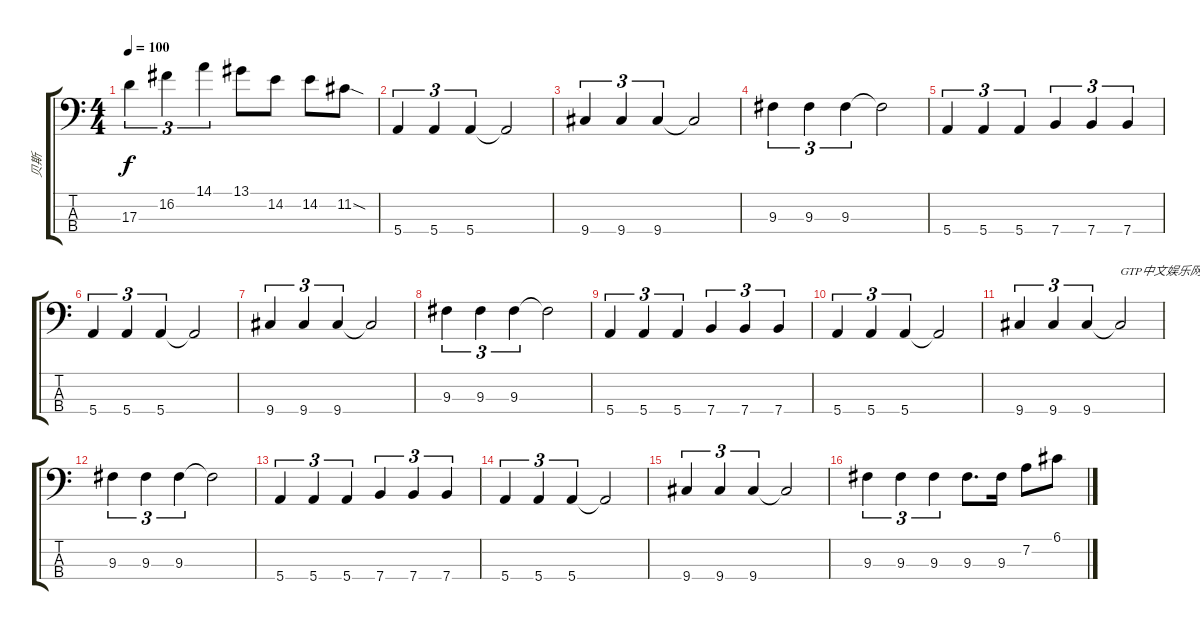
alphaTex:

\track ("贝斯" "贝斯") {instrument electricbassfinger}
\staff {score tabs}
\tuning (G2 D2 A1 E1) {hide}
\ts (4 4)
\tempo 100
\clef f4
\ks c
17.3.4{tu (3 2) dy f} 16.2.4{tu (3 2)} 14.1.4{tu (3 2)} 13.1.8 14.2.8 14.2.8 11.2{sod}.8 |
5.4.4{tu (3 2)} 5.4.4{tu (3 2)} 5.4.4{tu (3 2)} 5.4{t}.2 |
9.4.4{tu (3 2)} 9.4.4{tu (3 2)} 9.4.4{tu (3 2)} 9.4{t}.2 |
9.3.4{tu (3 2)} 9.3.4{tu (3 2)} 9.3.4{tu (3 2)} 9.3{t}.2 |
5.4.4{tu (3 2)} 5.4.4{tu (3 2)} 5.4.4{tu (3 2)} 7.4.4{tu (3 2)} 7.4.4{tu (3 2)} 7.4.4{tu (3 2)} |
5.4.4{tu (3 2)} 5.4.4{tu (3 2)} 5.4.4{tu (3 2)} 5.4{t}.2 |
9.4.4{tu (3 2)} 9.4.4{tu (3 2)} 9.4.4{tu (3 2)} 9.4{t}.2 |
9.3.4{tu (3 2)} 9.3.4{tu (3 2)} 9.3.4{tu (3 2)} 9.3{t}.2 |
5.4.4{tu (3 2)} 5.4.4{tu (3 2)} 5.4.4{tu (3 2)} 7.4.4{tu (3 2)} 7.4.4{tu (3 2)} 7.4.4{tu (3 2)} |
5.4.4{tu (3 2)} 5.4.4{tu (3 2)} 5.4.4{tu (3 2)} 5.4{t}.2 |
9.4.4{tu (3 2)} 9.4.4{tu (3 2)} 9.4.4{tu (3 2)} 9.4{t}.2{txt "GTP中文娱乐网为您提供优秀的谱子"} |
9.3.4{tu (3 2)} 9.3.4{tu (3 2)} 9.3.4{tu (3 2)} 9.3{t}.2 |
5.4.4{tu (3 2)} 5.4.4{tu (3 2)} 5.4.4{tu (3 2)} 7.4.4{tu (3 2)} 7.4.4{tu (3 2)} 7.4.4{tu (3 2)} |
5.4.4{tu (3 2)} 5.4.4{tu (3 2)} 5.4.4{tu (3 2)} 5.4{t}.2 |
9.4.4{tu (3 2)} 9.4.4{tu (3 2)} 9.4.4{tu (3 2)} 9.4{t}.2 |
9.3.4{tu (3 2)} 9.3.4{tu (3 2)} 9.3.4{tu (3 2)} 9.3.8{d} 9.3.16 7.2.8 6.1.8
